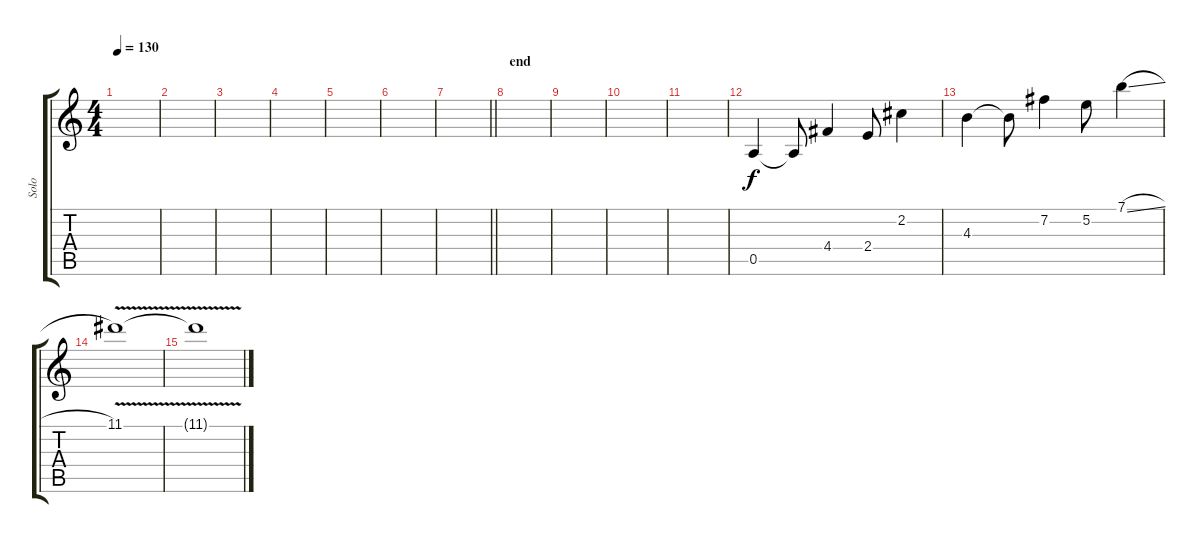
\track ("Solo" "Solo") {instrument distortionguitar}
\staff {score tabs}
\tuning (E4 B3 G3 D3 A2 E2) {hide}
\ts (4 4)
\tempo 130
\clef g2
\ks c
|
|
|
|
|
|
\barLineRight lightlight
|
\section ("" "end")
|
|
|
|
0.5.4 0.5{t}.8 4.4.4 2.4.8 2.2.4 |
4.3.4 4.3{t}.8 7.2.4 5.2.8 7.1{sl}.4 |
11.1{v}.1 |
11.1{t}.1
